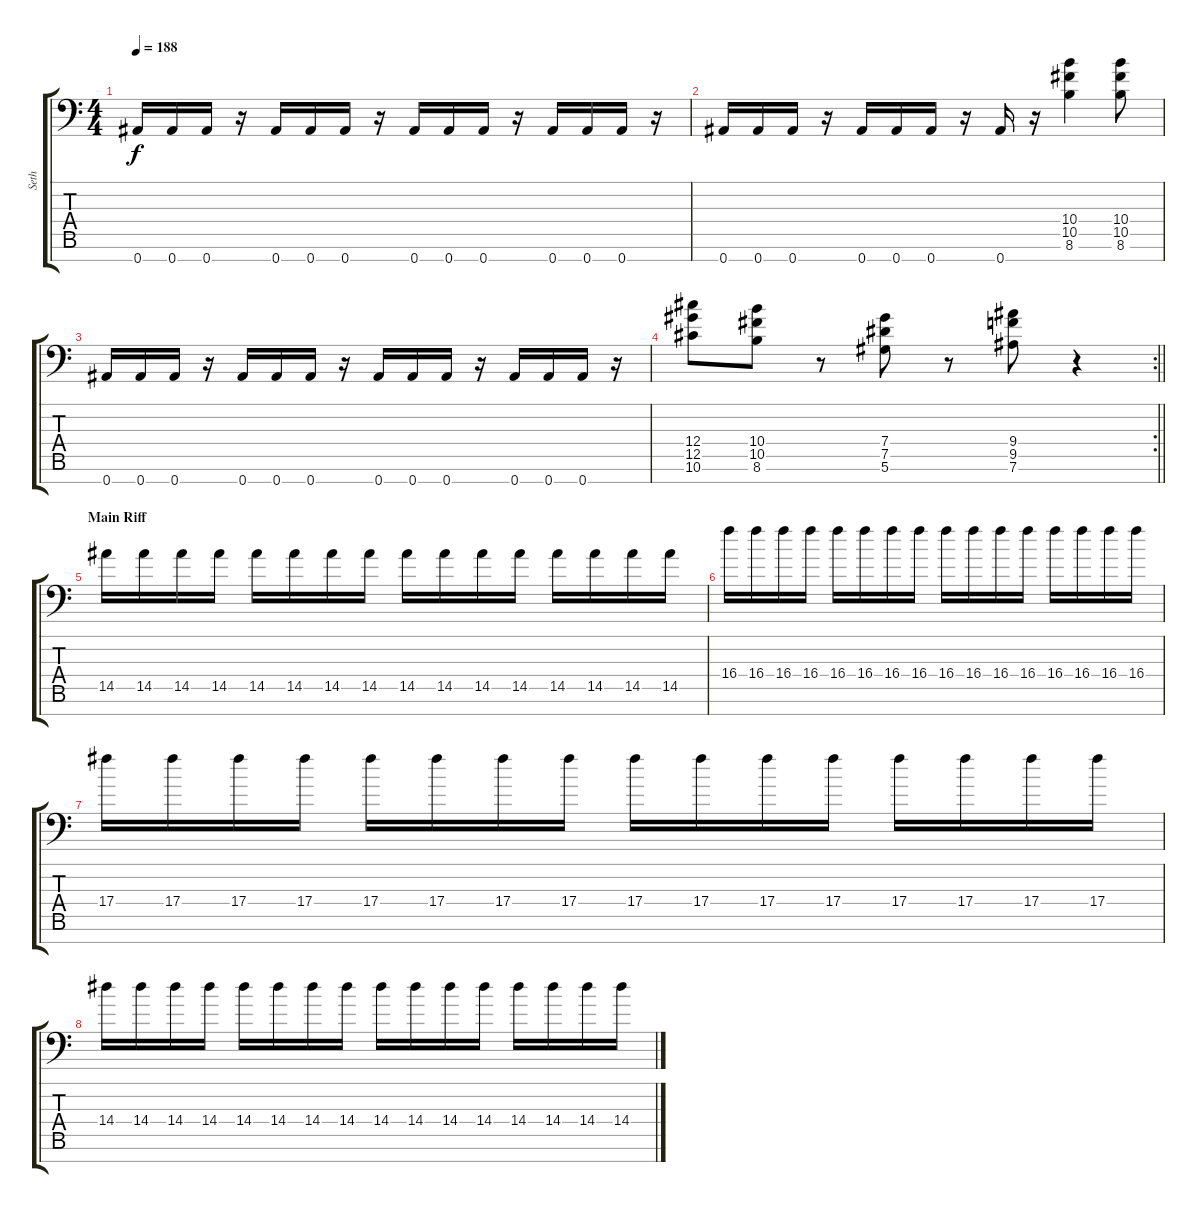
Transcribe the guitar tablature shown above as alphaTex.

\track ("Seth" "Seth") {instrument overdrivenguitar}
\staff {score tabs}
\tuning (Eb4 Bb3 Gb3 Db3 Ab2 Eb2 Bb1) {hide}
\ts (4 4)
\tempo 188
\clef f4
\ks c
0.7.16{dy f} 0.7.16 0.7.16 r.16 0.7.16 0.7.16 0.7.16 r.16 0.7.16 0.7.16 0.7.16 r.16 0.7.16 0.7.16 0.7.16 r.16 |
0.7.16 0.7.16 0.7.16 r.16 0.7.16 0.7.16 0.7.16 r.16 0.7.16 r.16 (10.4 10.5 8.6).4 (10.4 10.5 8.6).8 |
0.7.16 0.7.16 0.7.16 r.16 0.7.16 0.7.16 0.7.16 r.16 0.7.16 0.7.16 0.7.16 r.16 0.7.16 0.7.16 0.7.16 r.16 |
\rc 2
\barLineRight lightlight
(12.4 12.5 10.6).8 (10.4 10.5 8.6).8 r.8 (7.4 7.5 5.6).8 r.8 (9.4 9.5 7.6).8 r.4 |
\section ("" "Main Riff")
14.5.16{instrument overdrivenguitar} 14.5.16 14.5.16 14.5.16 14.5.16 14.5.16 14.5.16 14.5.16 14.5.16 14.5.16 14.5.16 14.5.16 14.5.16 14.5.16 14.5.16 14.5.16 |
16.4.16 16.4.16 16.4.16 16.4.16 16.4.16 16.4.16 16.4.16 16.4.16 16.4.16 16.4.16 16.4.16 16.4.16 16.4.16 16.4.16 16.4.16 16.4.16 |
17.4.16 17.4.16 17.4.16 17.4.16 17.4.16 17.4.16 17.4.16 17.4.16 17.4.16 17.4.16 17.4.16 17.4.16 17.4.16 17.4.16 17.4.16 17.4.16 |
14.4.16 14.4.16 14.4.16 14.4.16 14.4.16 14.4.16 14.4.16 14.4.16 14.4.16 14.4.16 14.4.16 14.4.16 14.4.16 14.4.16 14.4.16 14.4.16
